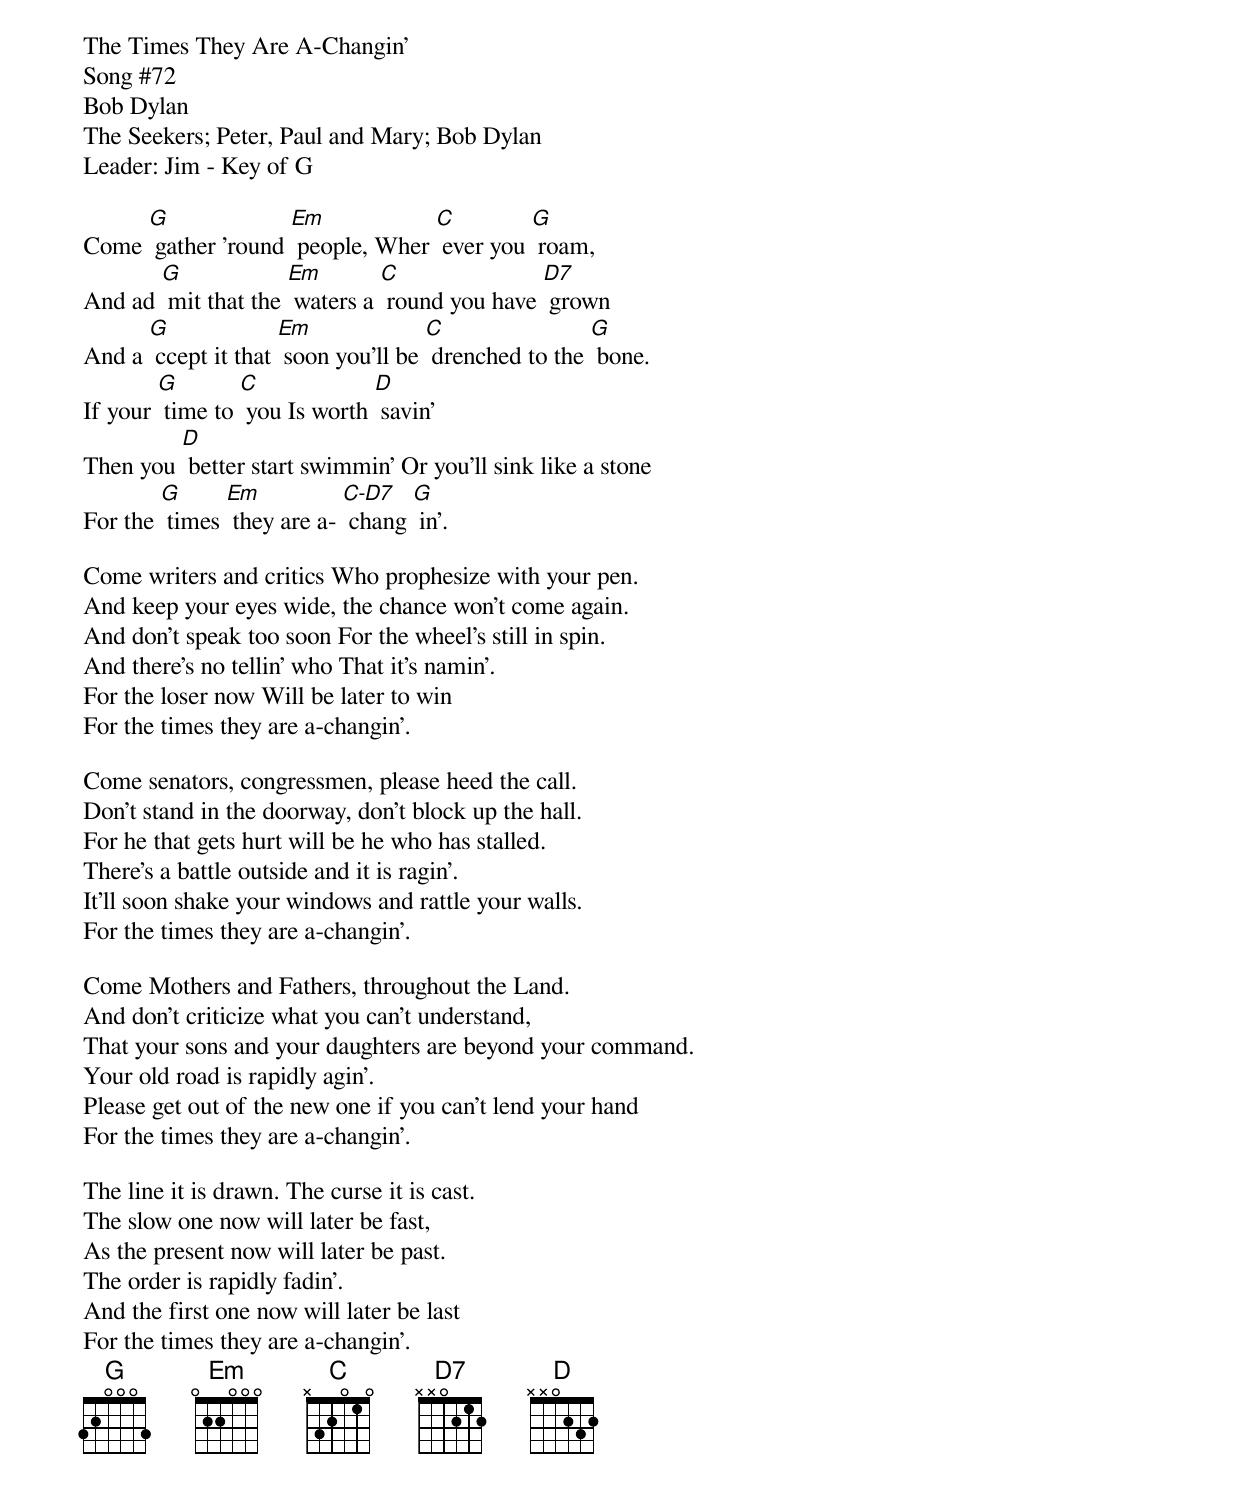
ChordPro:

The Times They Are A-Changin’
Song #72
Bob Dylan
The Seekers; Peter, Paul and Mary; Bob Dylan
Leader: Jim - Key of G

Come [G] gather 'round [Em] people, Wher [C] ever you [G] roam,
And ad [G] mit that the [Em] waters a [C] round you have [D7] grown
And a [G] ccept it that [Em] soon you'll be [C] drenched to the [G] bone.
If your [G] time to [C] you Is worth [D] savin'
Then you [D] better start swimmin' Or you'll sink like a stone
For the [G] times [Em] they are a- [C-D7] chang [G] in'.

Come writers and critics Who prophesize with your pen.
And keep your eyes wide, the chance won't come again.
And don't speak too soon For the wheel's still in spin.
And there's no tellin' who That it's namin'.
For the loser now Will be later to win
For the times they are a-changin'.

Come senators, congressmen, please heed the call.
Don't stand in the doorway, don't block up the hall.
For he that gets hurt will be he who has stalled.
There's a battle outside and it is ragin'.
It'll soon shake your windows and rattle your walls.
For the times they are a-changin'.

Come Mothers and Fathers, throughout the Land.
And don’t criticize what you can't understand,
That your sons and your daughters are beyond your command.
Your old road is rapidly agin'.
Please get out of the new one if you can't lend your hand
For the times they are a-changin'.

The line it is drawn. The curse it is cast.
The slow one now will later be fast,
As the present now will later be past.
The order is rapidly fadin'.
And the first one now will later be last
For the times they are a-changin'.
